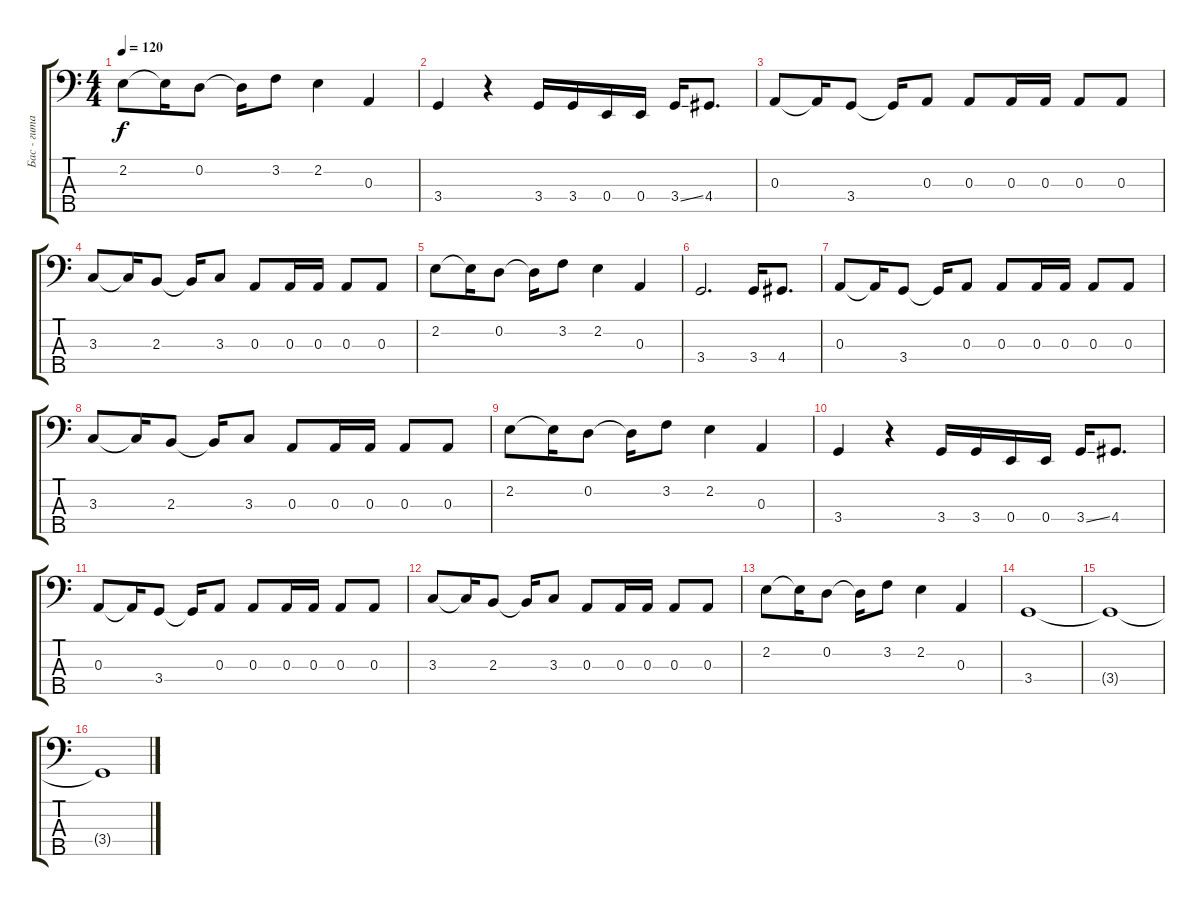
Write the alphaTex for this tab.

\track ("Бас - гитара" "Бас - гита") {instrument electricbassfinger}
\staff {score tabs}
\tuning (G2 D2 A1 E1 B0) {hide}
\ts (4 4)
\tempo 120
\clef f4
\ks c
2.2.8{dy f} 2.2{t}.16 0.2.8 0.2{t}.16 3.2.8 2.2.4 0.3.4 |
3.4.4 r.4 3.4.16 3.4.16 0.4.16 0.4.16 3.4{ss}.16 4.4.8{d} |
0.3.8 0.3{t}.16 3.4.8 3.4{t}.16 0.3.8 0.3.8 0.3.16 0.3.16 0.3.8 0.3.8 |
3.3.8 3.3{t}.16 2.3.8 2.3{t}.16 3.3.8 0.3.8 0.3.16 0.3.16 0.3.8 0.3.8 |
2.2.8 2.2{t}.16 0.2.8 0.2{t}.16 3.2.8 2.2.4 0.3.4 |
3.4.2{d} 3.4.16 4.4.8{d} |
0.3.8 0.3{t}.16 3.4.8 3.4{t}.16 0.3.8 0.3.8 0.3.16 0.3.16 0.3.8 0.3.8 |
3.3.8 3.3{t}.16 2.3.8 2.3{t}.16 3.3.8 0.3.8 0.3.16 0.3.16 0.3.8 0.3.8 |
2.2.8 2.2{t}.16 0.2.8 0.2{t}.16 3.2.8 2.2.4 0.3.4 |
3.4.4 r.4 3.4.16 3.4.16 0.4.16 0.4.16 3.4{ss}.16 4.4.8{d} |
0.3.8 0.3{t}.16 3.4.8 3.4{t}.16 0.3.8 0.3.8 0.3.16 0.3.16 0.3.8 0.3.8 |
3.3.8 3.3{t}.16 2.3.8 2.3{t}.16 3.3.8 0.3.8 0.3.16 0.3.16 0.3.8 0.3.8 |
2.2.8 2.2{t}.16 0.2.8 0.2{t}.16 3.2.8 2.2.4 0.3.4 |
3.4.1 |
3.4{t}.1 |
3.4{t}.1
